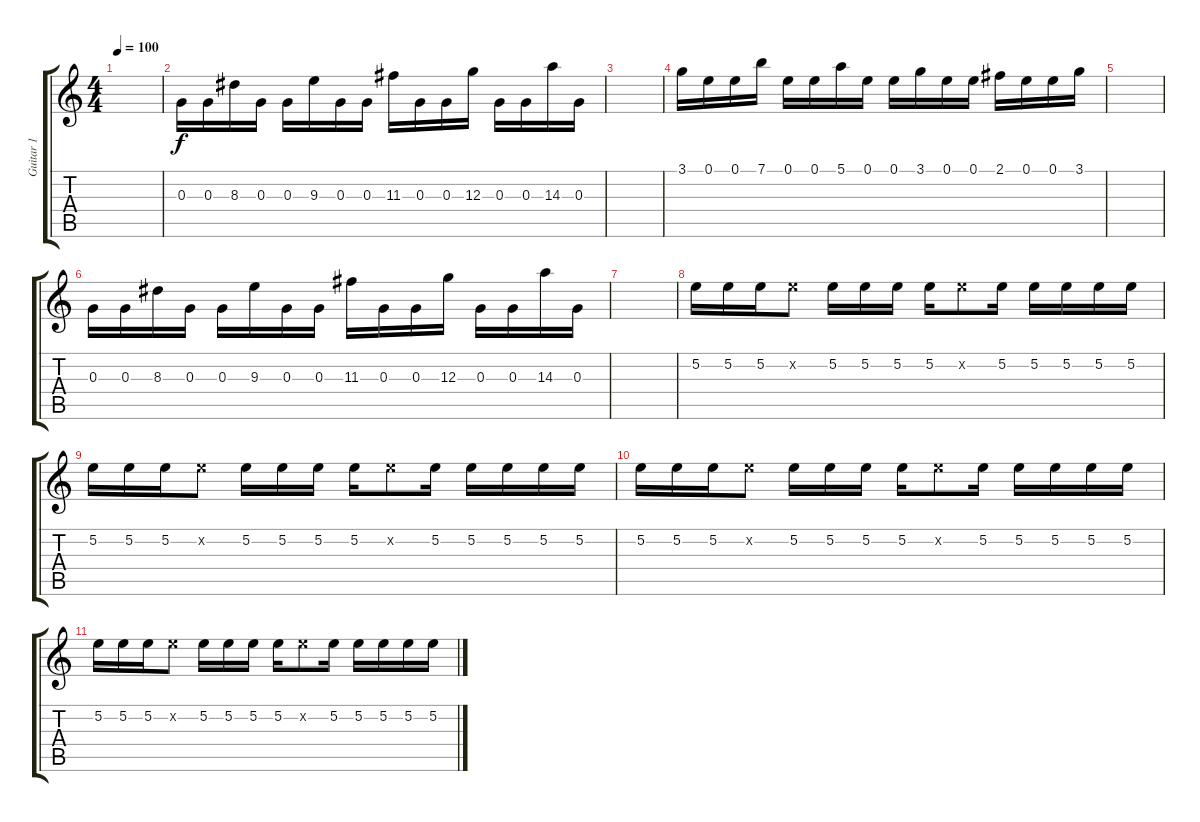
\track ("Guitar 1" "Guitar 1") {instrument acousticguitarnylon}
\staff {score tabs}
\tuning (E4 B3 G3 D3 A2 E2) {hide}
\ts (4 4)
\tempo 100
\clef g2
\ks c
|
0.3.16 0.3.16 8.3.16 0.3.16 0.3.16 9.3.16 0.3.16 0.3.16 11.3.16 0.3.16 0.3.16 12.3.16 0.3.16 0.3.16 14.3.16 0.3.16 |
|
3.1.16 0.1.16 0.1.16 7.1.16 0.1.16 0.1.16 5.1.16 0.1.16 0.1.16 3.1.16 0.1.16 0.1.16 2.1.16 0.1.16 0.1.16 3.1.16 |
|
0.3.16 0.3.16 8.3.16 0.3.16 0.3.16 9.3.16 0.3.16 0.3.16 11.3.16 0.3.16 0.3.16 12.3.16 0.3.16 0.3.16 14.3.16 0.3.16 |
|
5.2.16 5.2.16 5.2.16 5.2{x}.8 5.2.16 5.2.16 5.2.16 5.2.16 5.2{x}.8 5.2.16 5.2.16 5.2.16 5.2.16 5.2.16 |
5.2.16 5.2.16 5.2.16 5.2{x}.8 5.2.16 5.2.16 5.2.16 5.2.16 5.2{x}.8 5.2.16 5.2.16 5.2.16 5.2.16 5.2.16 |
5.2.16 5.2.16 5.2.16 5.2{x}.8 5.2.16 5.2.16 5.2.16 5.2.16 5.2{x}.8 5.2.16 5.2.16 5.2.16 5.2.16 5.2.16 |
5.2.16 5.2.16 5.2.16 5.2{x}.8 5.2.16 5.2.16 5.2.16 5.2.16 5.2{x}.8 5.2.16 5.2.16 5.2.16 5.2.16 5.2.16
